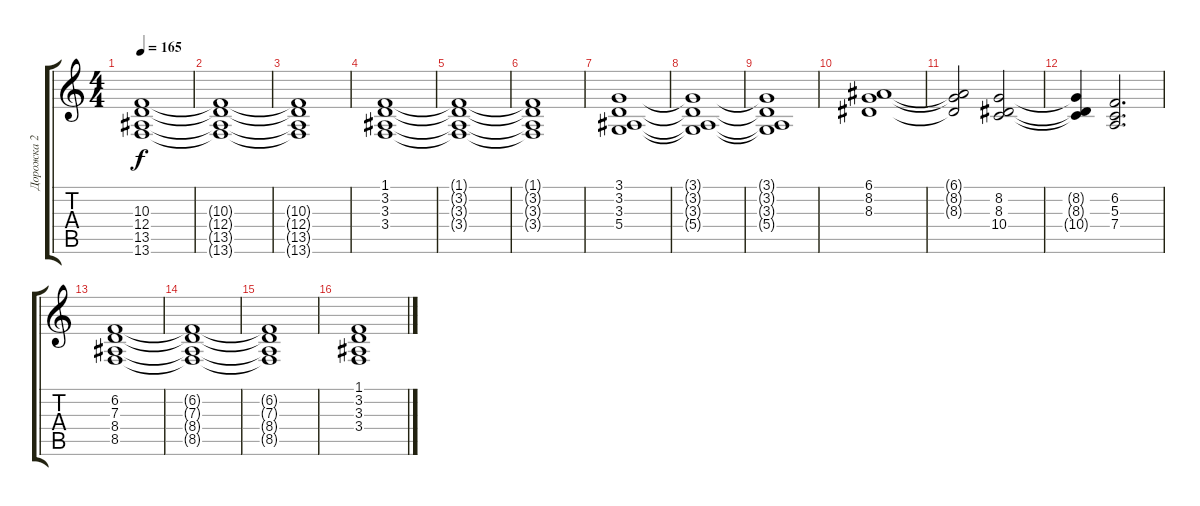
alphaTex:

\track ("Дорожка 2" "Дорожка 2") {instrument churchorgan}
\staff {score tabs}
\tuning (E4 B3 G3 D3 A2 E2) {hide}
\ts (4 4)
\tempo 165
\clef g2
\ks c
(10.3 12.4 13.5 13.6).1{dy f volume 10 instrument stringensemble1} |
(10.3{t} 12.4{t} 13.5{t} 13.6{t}).1 |
(10.3{t} 12.4{t} 13.5{t} 13.6{t}).1 |
(1.1 3.2 3.3 3.4).1 |
(1.1{t} 3.2{t} 3.3{t} 3.4{t}).1 |
(1.1{t} 3.2{t} 3.3{t} 3.4{t}).1 |
(3.1 3.2 3.3 5.4).1 |
(3.1{t} 3.2{t} 3.3{t} 5.4{t}).1 |
(3.1{t} 3.2{t} 3.3{t} 5.4{t}).1 |
(6.1 8.2 8.3).1 |
(6.1{t} 8.2{t} 8.3{t}).2 (8.2 8.3 10.4).2 |
(8.2{t} 8.3{t} 10.4{t}).4 (6.2 5.3 7.4).2{d} |
(6.2 7.3 8.4 8.5).1{volume 10 instrument stringensemble1} |
(6.2{t} 7.3{t} 8.4{t} 8.5{t}).1 |
(6.2{t} 7.3{t} 8.4{t} 8.5{t}).1 |
(1.1 3.2 3.3 3.4).1
